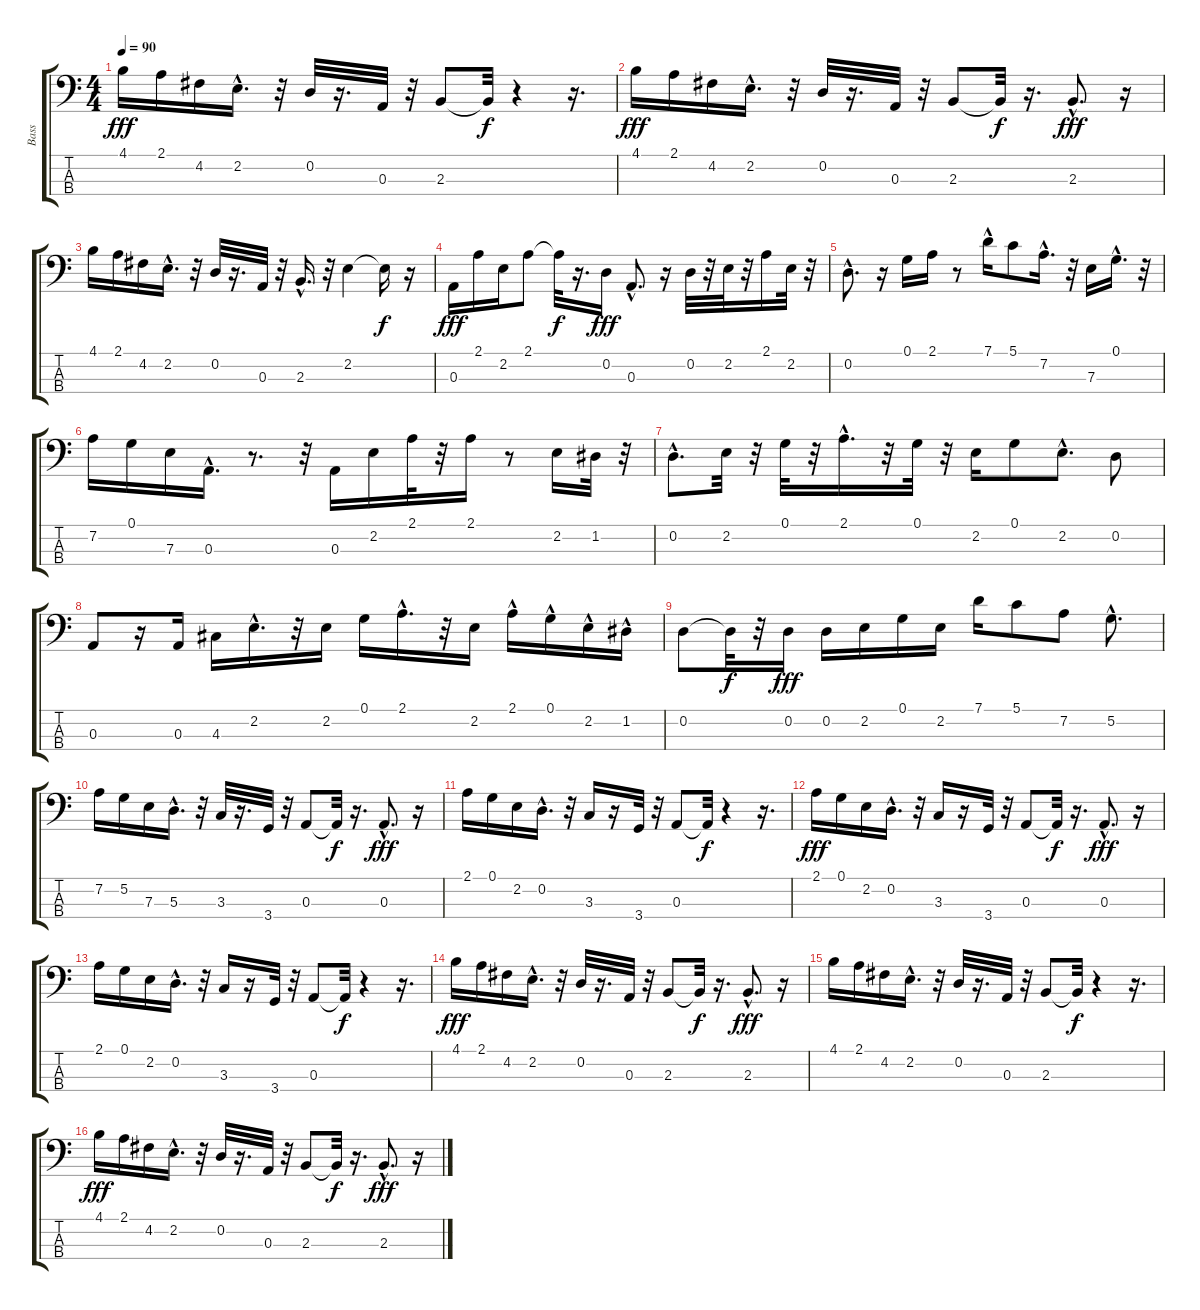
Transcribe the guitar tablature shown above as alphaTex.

\track ("Bass" "Bass") {instrument electricbasspick}
\staff {score tabs}
\tuning (G2 D2 A1 E1) {hide}
\ts (4 4)
\tempo 90
\clef f4
\ks c
4.1.16{dy fff} 2.1.16 4.2.16 2.2{hac}.16{d} r.32 0.2.32 r.16{d} 0.3.32 r.32 2.3.8 2.3{t}.32{dy f} r.4 r.16{d} |
4.1.16{dy fff} 2.1.16 4.2.16 2.2{hac}.16{d} r.32 0.2.32 r.16{d} 0.3.32 r.32 2.3.8 2.3{t}.32{dy f} r.16{d} 2.3{hac}.8{d dy fff} r.16 |
4.1.16 2.1.16 4.2.16 2.2{hac}.16{d} r.32 0.2.32 r.16{d} 0.3.32 r.32 2.3{hac}.16{d} r.32 2.2.4 2.2{t}.16{dy f} r.16 |
0.3.16{dy fff} 2.1.16 2.2.16 2.1.8 2.1{t}.32{dy f} r.16{d} 0.2.16{dy fff} 0.3{hac}.8{d} r.16 0.2.32 r.32 2.2.32 r.32 2.1.16 2.2.32 r.32 |
0.2{hac}.8{d} r.16 0.1.16 2.1.16 r.8 7.1{hac}.16 5.1.8 7.2{hac}.16{d} r.32 7.3.16 0.1{hac}.16{d} r.32 |
7.2.16 0.1.16 7.3.16 0.3{hac}.16{d} r.8{d} r.32 0.3.16 2.2.16 2.1.32 r.32 2.1.16 r.8 2.2.16 1.2.32 r.32 |
0.2{hac}.8{d} 2.2.32 r.32 0.1.32 r.32 2.1{hac}.16{d} r.32 0.1.32 r.32 2.2.16 0.1.8 2.2{hac}.8{d} 0.2.8 |
0.3.8 r.16 0.3.16 4.3.16 2.2{hac}.16{d} r.32 2.2.16 0.1.16 2.1{hac}.16{d} r.32 2.2.16 2.1{hac}.16 0.1{hac}.16 2.2{hac}.16 1.2{hac}.16 |
0.2.8 0.2{t}.32{dy f} r.32 0.2.16{dy fff} 0.2.16 2.2.16 0.1.16 2.2.16 7.1.16 5.1.8 7.2.8 5.2{hac}.8{d} |
7.2.16 5.2.16 7.3.16 5.3{hac}.16{d} r.32 3.3.32 r.16{d} 3.4.32 r.32 0.3.8 0.3{t}.32{dy f} r.16{d} 0.3{hac}.8{d dy fff} r.16 |
2.1.16 0.1.16 2.2.16 0.2{hac}.16{d} r.32 3.3.16 r.16 3.4.32 r.32 0.3.8 0.3{t}.32{dy f} r.4 r.16{d} |
2.1.16{dy fff} 0.1.16 2.2.16 0.2{hac}.16{d} r.32 3.3.16 r.16 3.4.32 r.32 0.3.8 0.3{t}.32{dy f} r.16{d} 0.3{hac}.8{d dy fff} r.16 |
2.1.16 0.1.16 2.2.16 0.2{hac}.16{d} r.32 3.3.16 r.16 3.4.32 r.32 0.3.8 0.3{t}.32{dy f} r.4 r.16{d} |
4.1.16{dy fff} 2.1.16 4.2.16 2.2{hac}.16{d} r.32 0.2.32 r.16{d} 0.3.32 r.32 2.3.8 2.3{t}.32{dy f} r.16{d} 2.3{hac}.8{d dy fff} r.16 |
4.1.16 2.1.16 4.2.16 2.2{hac}.16{d} r.32 0.2.32 r.16{d} 0.3.32 r.32 2.3.8 2.3{t}.32{dy f} r.4 r.16{d} |
4.1.16{dy fff} 2.1.16 4.2.16 2.2{hac}.16{d} r.32 0.2.32 r.16{d} 0.3.32 r.32 2.3.8 2.3{t}.32{dy f} r.16{d} 2.3{hac}.8{d dy fff} r.16
